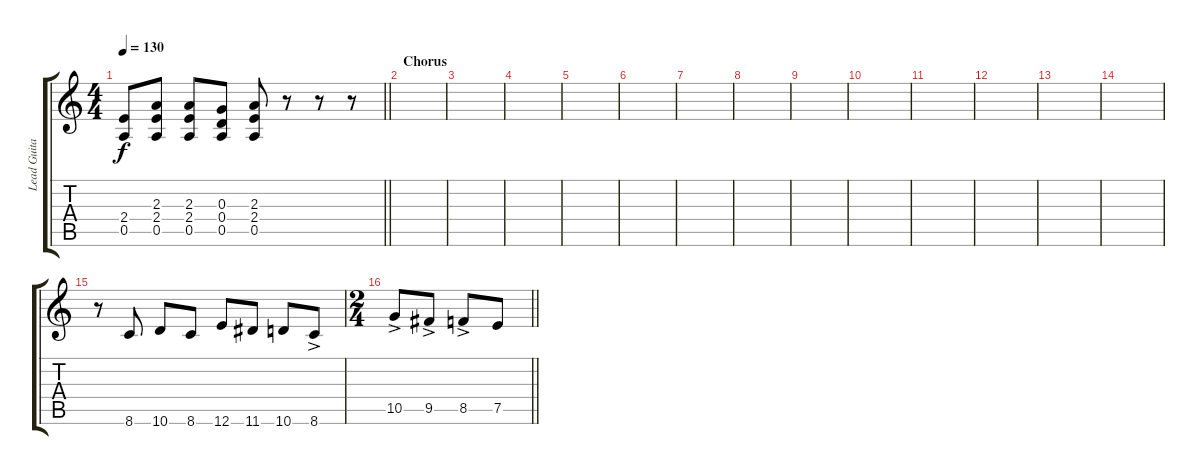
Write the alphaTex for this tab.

\track ("Lead Guitar" "Lead Guita") {instrument distortionguitar}
\staff {score tabs}
\tuning (E4 B3 G3 D3 A2 E2) {hide}
\ts (4 4)
\tempo 130
\clef g2
\barLineRight lightlight
\ks c
(2.4 0.5).8{dy f} (2.3 2.4 0.5).8 (2.3 2.4 0.5).8 (0.3 0.4 0.5).8 (2.3 2.4 0.5).8 r.8 r.8 r.8 |
\section ("" "Chorus")
|
|
|
|
|
|
|
|
|
|
|
|
|
r.8 8.6.8 10.6.8 8.6.8 12.6.8 11.6.8 10.6.8 8.6{ac}.8 |
\ts (2 4)
\barLineRight lightlight
10.5{ac}.8 9.5{ac}.8 8.5{ac}.8 7.5.8
